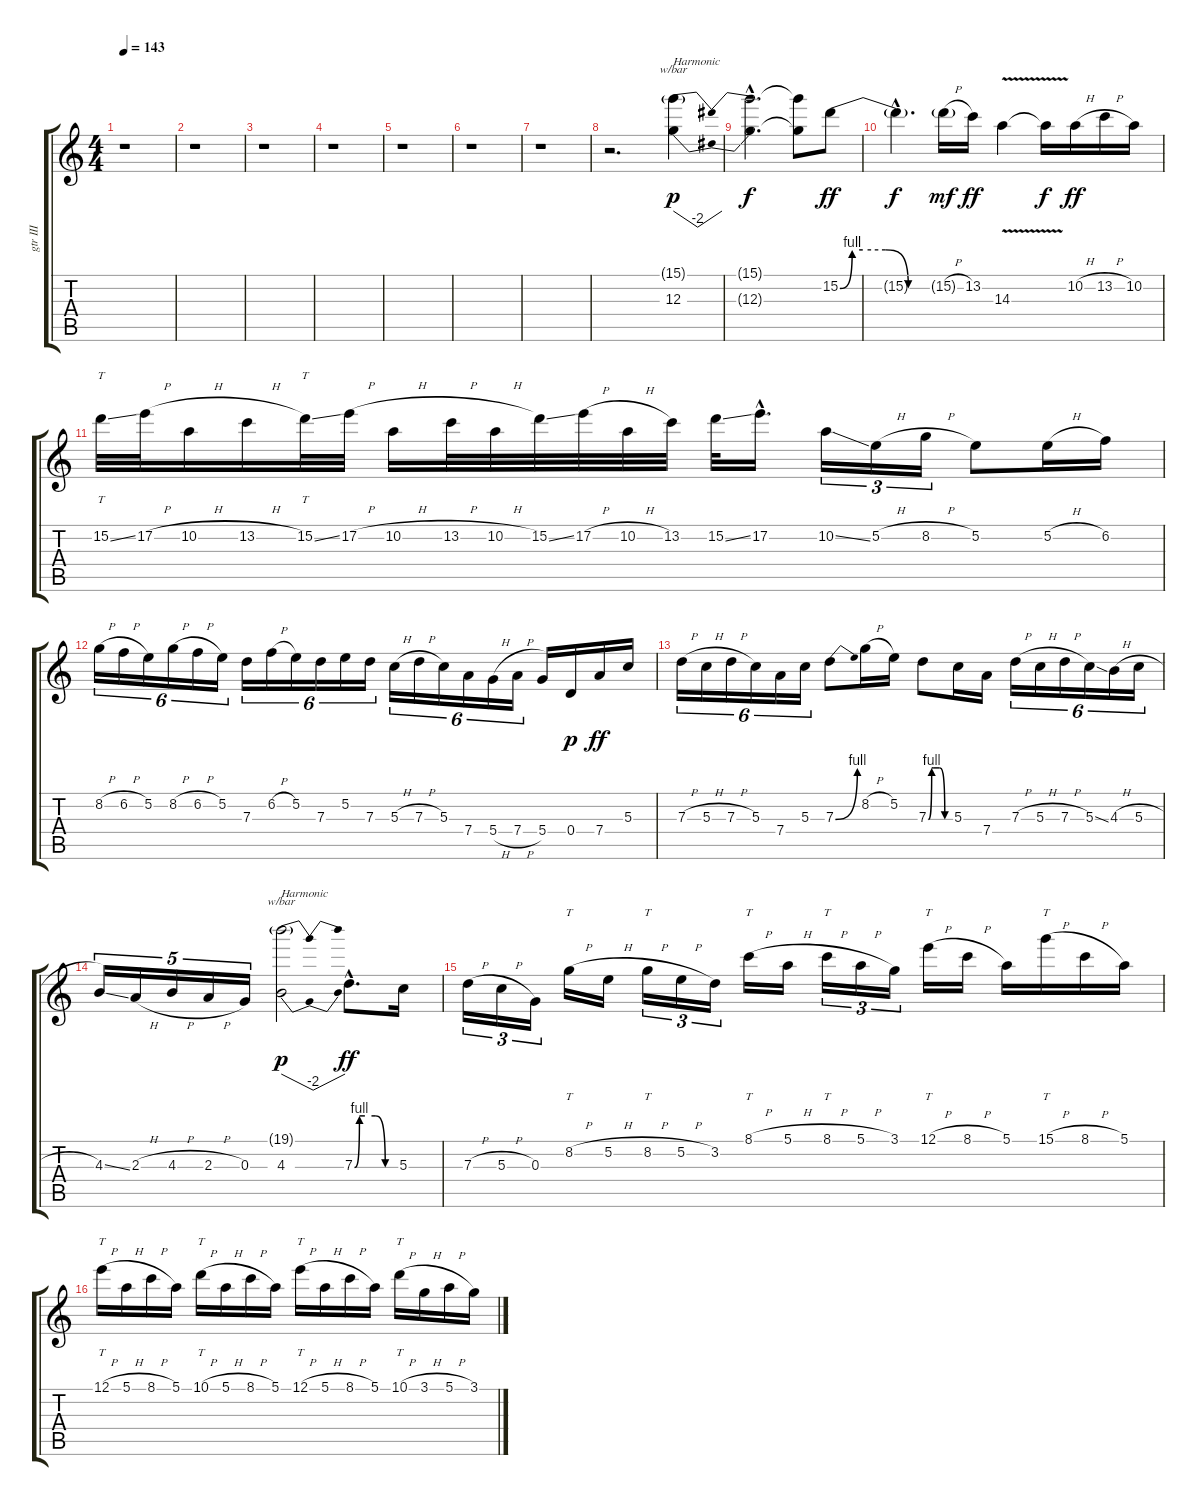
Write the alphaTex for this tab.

\track ("gtr III" "gtr III") {instrument overdrivenguitar}
\staff {score tabs}
\tuning (E4 B3 G3 D3 A2 E2) {hide}
\ts (4 4)
\tempo 143
\clef g2
\ks c
r.1{dy ff} |
r.1 |
r.1 |
r.1 |
r.1 |
r.1 |
r.1 |
r.2{d} (15.1{g} 12.3).4{tbe (dip default 0 0 30 -8 60 0) txt "Harmonic" dy p} |
(15.1{hac t} 12.3{hac t}).2{d dy f} (15.1{t} 12.3{t}).8 15.2{be (custom 0 0 8 4 15 4 30 4 45 0 60 0)}.8{dy ff} |
15.2{hac t}.4{d dy f} 15.2{h g}.16{dy mf} 13.2.16{dy ff} 14.3{v}.4 14.3{t}.16{dy f} 10.2{h}.16{dy ff} 13.2{h}.16 10.2.16 |
15.2{ss}.32{tt} 17.2{h}.32 10.2{h}.16 13.2{h}.16 15.2{ss}.32{tt} 17.2{h}.32 10.2{h}.16 13.2{h}.32 10.2{h}.32 15.2{ss}.32 17.2{h}.32 10.2{h}.32 13.2.32 15.2{ss}.32 17.2{hac}.16{d} 10.2{ss}.16{tu (3 2)} 5.2{h}.16{tu (3 2)} 8.2{h}.16{tu (3 2)} 5.2.8 5.2{h}.16 6.2.16 |
8.2{h}.16{tu (6 4)} 6.2{h}.16{tu (6 4)} 5.2.16{tu (6 4)} 8.2{h}.16{tu (6 4)} 6.2{h}.16{tu (6 4)} 5.2.16{tu (6 4)} 7.3.16{tu (6 4)} 6.2{h}.16{tu (6 4)} 5.2.16{tu (6 4)} 7.3.16{tu (6 4)} 5.2.16{tu (6 4)} 7.3.16{tu (6 4)} 5.3{h}.16{tu (6 4)} 7.3{h}.16{tu (6 4)} 5.3.16{tu (6 4)} 7.4.16{tu (6 4)} 5.4{h}.16{tu (6 4)} 7.4{h}.16{tu (6 4)} 5.4.16 0.4.16{dy p} 7.4.16{dy ff} 5.3.16 |
7.3{h}.16{tu (6 4)} 5.3{h}.16{tu (6 4)} 7.3{h}.16{tu (6 4)} 5.3.16{tu (6 4)} 7.4.16{tu (6 4)} 5.3.16{tu (6 4)} 7.3{be (bend 0 0 60 4)}.8 8.2{h}.16 5.2.16 7.3{be (custom 0 0 9 4 15 4 30 4 45 0 60 0)}.8 5.3.16 7.4.16 7.3{h}.16{tu (6 4)} 5.3{h}.16{tu (6 4)} 7.3{h}.16{tu (6 4)} 5.3{ss}.16{tu (6 4)} 4.3{h}.16{tu (6 4)} 5.3{h}.16{tu (6 4)} |
4.3{ss}.16{tu (5 4)} 2.3{h}.16{tu (5 4)} 4.3{h}.16{tu (5 4)} 2.3{h}.16{tu (5 4)} 0.3.16{tu (5 4)} (19.1{g} 4.3).2{tbe (dip default 0 0 30 -8 60 0) txt "Harmonic" dy p} 7.3{be (custom 0 0 7 4 15 4 30 4 45 0 60 0) hac}.8{d dy ff} 5.3.16 |
7.3{h}.16{tu (3 2)} 5.3{h}.16{tu (3 2)} 0.3.16{tu (3 2)} 8.2{h}.16{tt} 5.2{h}.16 8.2{h}.16{tt tu (3 2)} 5.2{h}.16{tu (3 2)} 3.2.16{tu (3 2)} 8.1{h}.16{tt} 5.1{h}.16 8.1{h}.16{tt tu (3 2)} 5.1{h}.16{tu (3 2)} 3.1.16{tu (3 2)} 12.1{h}.16{tt} 8.1{h}.16 5.1.16 15.1{h}.16{tt} 8.1{h}.16 5.1.16 |
12.1{h}.16{tt} 5.1{h}.16 8.1{h}.16 5.1.16 10.1{h}.16{tt} 5.1{h}.16 8.1{h}.16 5.1.16 12.1{h}.16{tt} 5.1{h}.16 8.1{h}.16 5.1.16 10.1{h}.16{tt} 3.1{h}.16 5.1{h}.16 3.1.16
